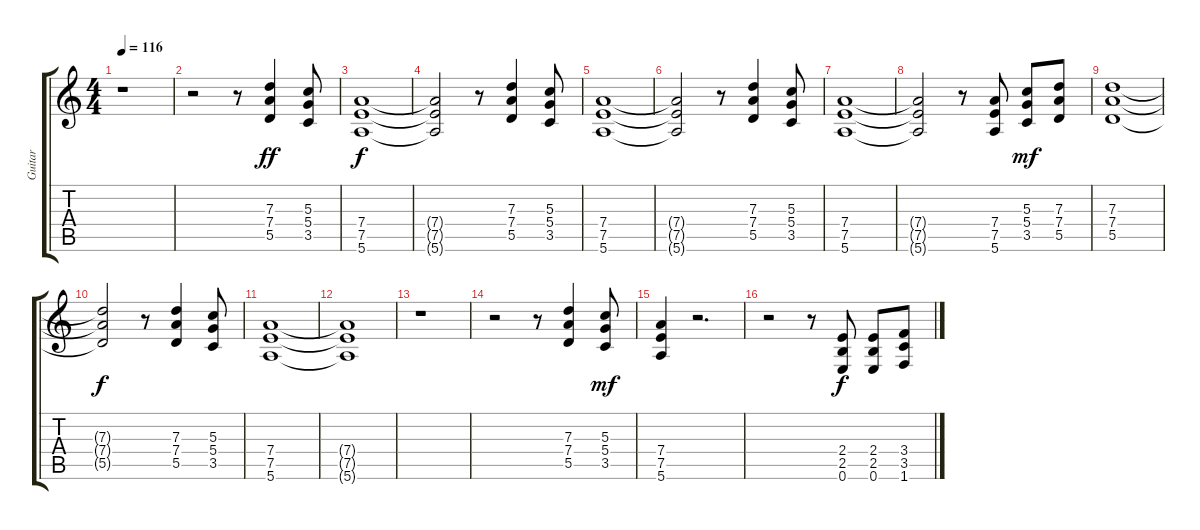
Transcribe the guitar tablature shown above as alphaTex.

\track ("Guitar" "Guitar") {instrument overdrivenguitar}
\staff {score tabs}
\tuning (E4 B3 G3 D3 A2 E2) {hide}
\ts (4 4)
\tempo 116
\clef g2
\ks c
r.1{dy f} |
r.2 r.8 (7.3 7.4 5.5).4{dy ff} (5.3 5.4 3.5).8 |
(7.4 7.5 5.6).1{dy f} |
(7.4{t} 7.5{t} 5.6{t}).2 r.8 (7.3 7.4 5.5).4 (5.3 5.4 3.5).8 |
(7.4 7.5 5.6).1 |
(7.4{t} 7.5{t} 5.6{t}).2 r.8 (7.3 7.4 5.5).4 (5.3 5.4 3.5).8 |
(7.4 7.5 5.6).1 |
(7.4{t} 7.5{t} 5.6{t}).2 r.8 (7.4 7.5 5.6).8 (5.3 5.4 3.5).8{dy mf} (7.3 7.4 5.5).8 |
(7.3 7.4 5.5).1 |
(7.3{t} 7.4{t} 5.5{t}).2{dy f} r.8 (7.3 7.4 5.5).4 (5.3 5.4 3.5).8 |
(7.4 7.5 5.6).1 |
(7.4{t} 7.5{t} 5.6{t}).1 |
r.1 |
r.2 r.8 (7.3 7.4 5.5).4 (5.3 5.4 3.5).8{dy mf} |
(7.4 7.5 5.6).4 r.2{d} |
r.2 r.8 (2.4 2.5 0.6).8{dy f} (2.4 2.5 0.6).8 (3.4 3.5 1.6).8
